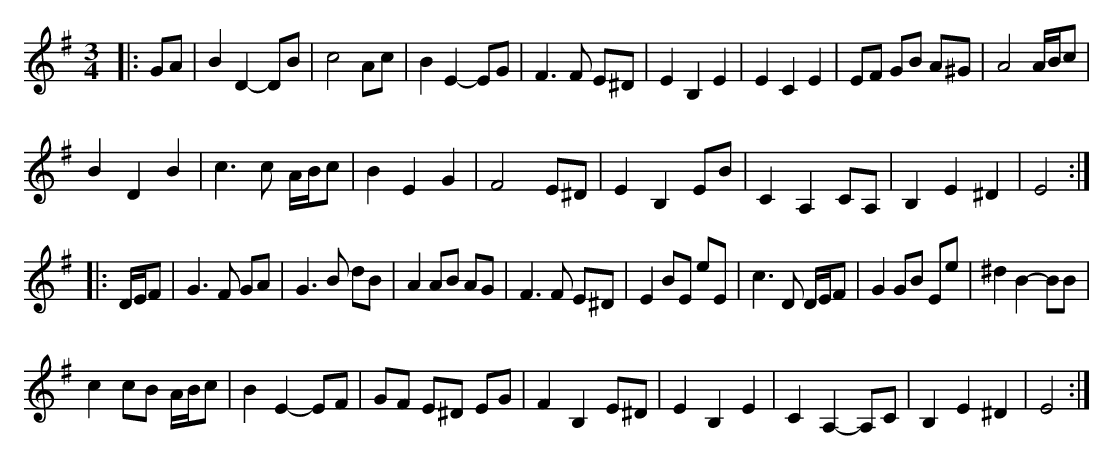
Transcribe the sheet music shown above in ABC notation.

X:1
M:3/4
K:Emin
|:GA|B2 D2- DB|c4 Ac|B2 E2- EG|F3 F E^D|E2 B,2 E2|E2 C2 E2|EF GB A^G|A4 A/B/c|
B2 D2 B2|c3 c A/B/c|B2 E2 G2|F4 E^D|E2 B,2 EB|C2 A,2 CA,|B,2 E2 ^D2|E4:|
|:D/E/F|G3 F GA|G3 B dB|A2 AB AG|F3 F E^D|E2 BE eE|c3 D D/E/F|G2 GB Ee|^d2 B2- BB|
c2 cB A/B/c|B2 E2- EF|GF E^D EG|F2 B,2 E^D|E2 B,2 E2|C2 A,2- A,C|B,2 E2 ^D2|E4:|
